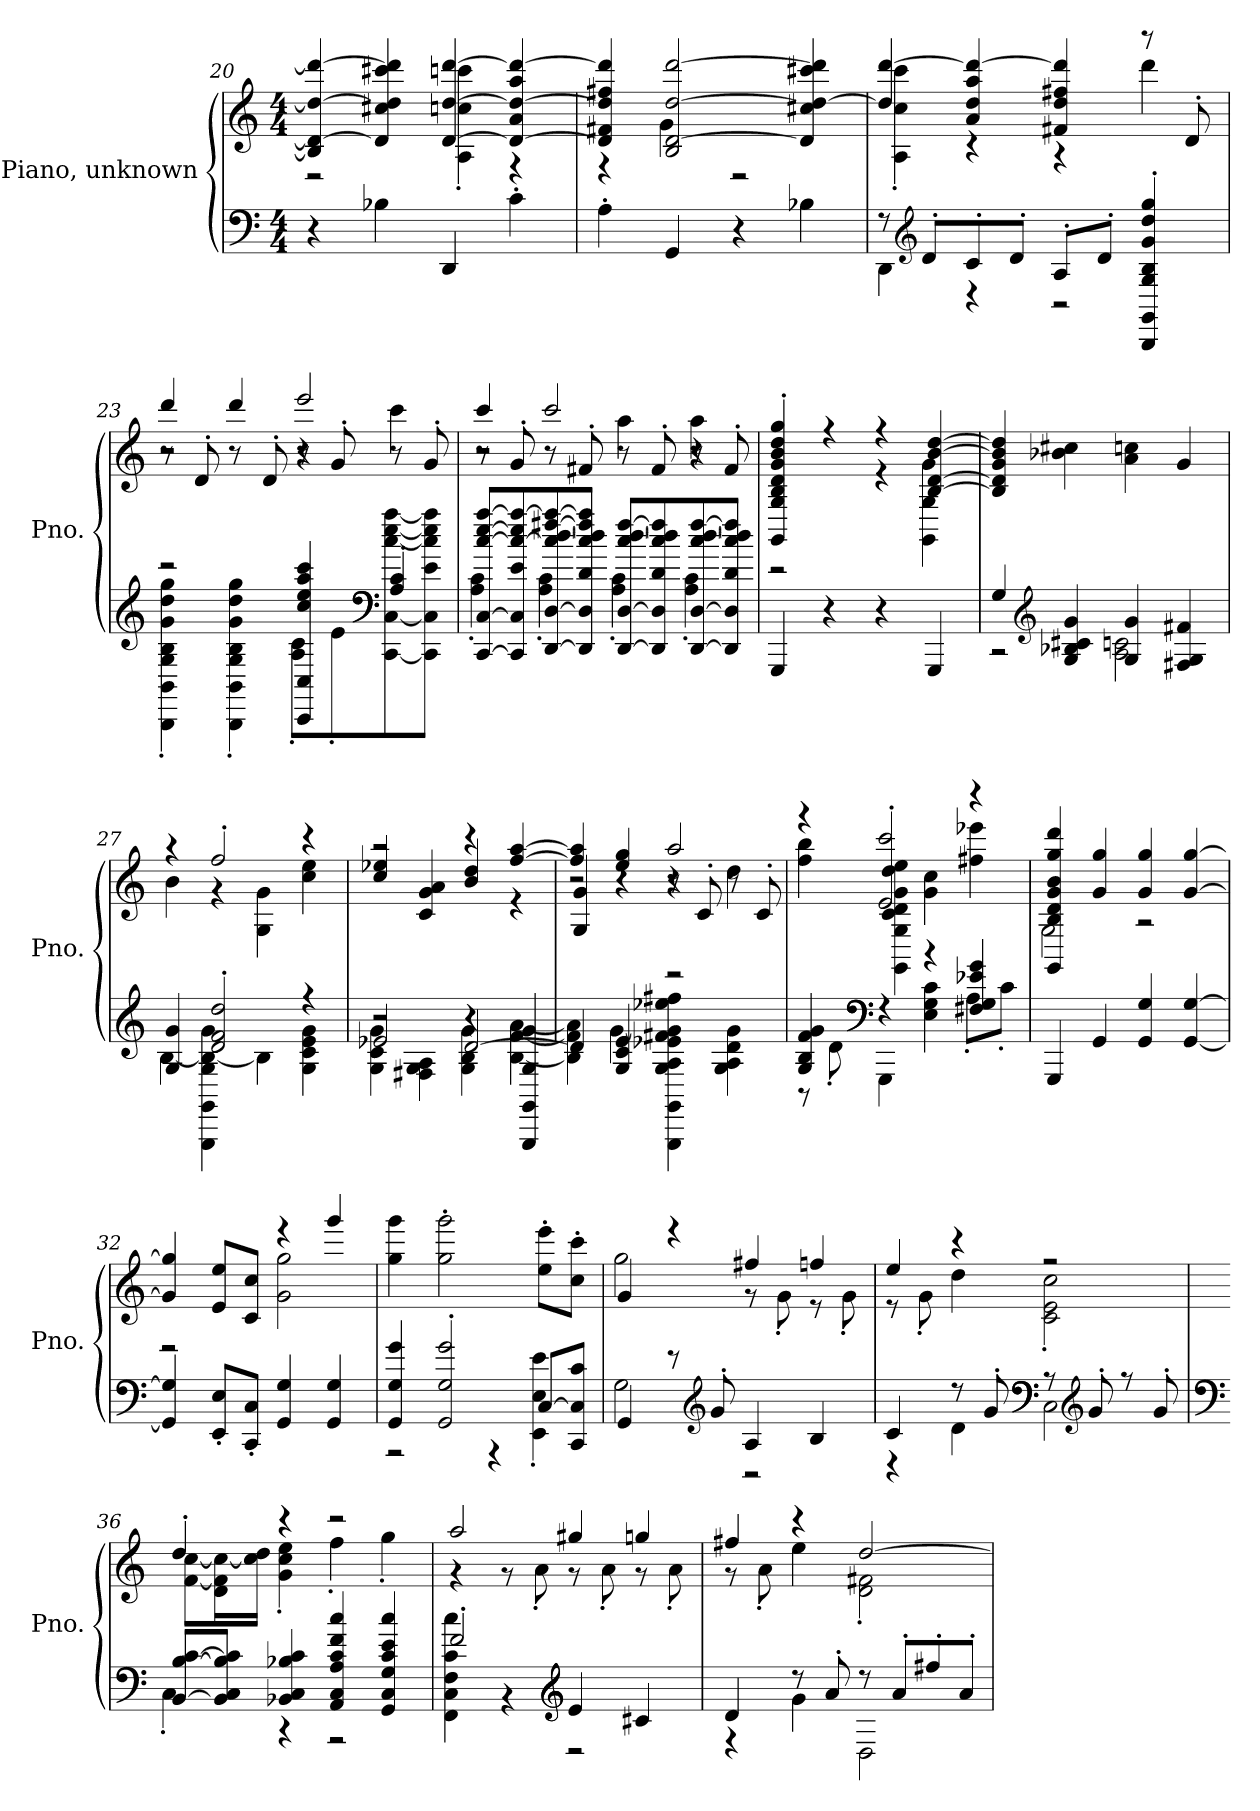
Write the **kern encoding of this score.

**kern	**kern
*part1	*part1
*staff2	*staff1
*I"Piano, unknown	*
*I'Pno.	*
*clefF4	*clefG2
*k[]	*k[]
*M4/4	*M4/4
=20	=20
*	*^
4r	4B/] 4d/_ 4dd/_ 4ddd/_	2r
4B-X\	4d/] 4cc#X/ 4dd/] 4ccc#X/ 4ddd/]	.
4DD/	[4d/ [4dd/ [4ddd/	4A\' 4ccn\' 4cccn\'
4c'\	4d/_ 4a/ 4dd/_ 4aa/ 4ddd/_	4r
=21	=21	=21
4A'\	4d/] 4f#X/ 4dd/] 4ff#X/ 4ddd/]	4r
4GG/	2B/ [2d/ [2dd/ [2ddd/	4g\
4r	.	2r
4B-X\	4d/] 4cc#X/ 4dd/_ 4ccc#X/ 4ddd/]	.
!!LO:LB:g=z	!!
=22	=22	=22
*^	*	*
8r	4DD\	4dd/] [4ddd/	4A\' 4cc\' 4ccc\'
*clefG2	*	*	*
8d'/L	.	.	.
8c'/	4r	4a/ 4dd/ 4aa/ 4ddd/_	4r
8d'/J	.	.	.
8A'/L	2r	4f#X/ 4dd/ 4ff#X/ 4ddd/]	4r
8d'/J	.	.	.
4BBB/' 4GG/' 4G/' 4B/' 4g/' 4dd/' 4gg/'	.	8r	4ddd\
.	.	8d'/	.
=23	=23	=23	=23
*	*	*	*^
2r	4BBB\' 4BB\' 4G\' 4B\' 4g\' 4dd\' 4gg\'	4ddd/	2r	8r
.	.	.	.	8d'/
.	4BBB\' 4BB\' 4G\' 4B\' 4g\' 4dd\' 4gg\'	4ddd/	.	8r
.	.	.	.	8d'/
4CC/ 4C/ 4cc/ 4ee/ 4aa/ 4ccc/	8A\' 8c\'L	2eee/	4r	8r
.	8e'\	.	.	8g'/
*clefF4	*	*	*	*
4A/' 4c/'	[8CC\ [8C\ [8cc\ [8ee\ [8aa\	.	4ccc\	8r
.	8CC\] 8C\] 8e\ 8cc\] 8ee\] 8aa\]J	.	.	8g'/
=24	=24	=24	=24	=24
[8CC/ [8C/ [8cc/ [8ee/ [8aa/L	4A\' 4c\'	4ccc/	2r	8r
8CC/] 8C/] 8e/ 8cc/_ 8ee/] 8aa/_	.	.	.	8g'/
[8DD/ [8D/ 8cc/_ [8dd/ [8ff#X/ 8aa/_	4A\' 4c\'	2ccc/	.	8r
8DD/] 8D/] 8d/ 8cc/] 8dd/] 8ff#/] 8aa/]J	.	.	.	8f#X'/
[8DD/ [8D/ [8cc/ [8dd/ [8ff#/L	4A\' 4c\'	.	4aa\	8r
8DD/] 8D/] 8d/ 8cc/] 8dd/] 8ff#/]	.	.	.	8f#'/
[8DD/ [8D/ [8cc/ [8dd/ [8ff#/	4A\' 4c\'	4r	4aa\	8r
8DD/] 8D/] 8d/ 8cc/] 8dd/] 8ff#/]J	.	.	.	8f#'/
*v	*v	*	*	*
*	*	*v	*v
!!LO:PB:g=z
=25	=25	=25
4GGG/	4GG/' 4G/' 4B/' 4d/' 4g/' 4b/' 4dd/' 4gg/'	2r
4r	4r	.
4r	4r	4r
4GGG/	[4B/ [4d/ [4b/ [4dd/	4GG\ 4G\ 4g\
*	*v	*v
=26	=26
*^	*
4G/	2r	4B/] 4d/] 4g/ 4b/] 4dd/]
*clefG2	*	*
4G/ 4B-X/ 4c#X/ 4g/	.	4b-X\ 4cc#X\
4G/ 4g/	2A\ 2cn\	4a\ 4ccn\
4F#X/ 4G/ 4f#X/	.	4g/
=27	=27	=27
*	*	*^
4G/ 4g/	[4B\	4r	4b\
2d/' 2f/' 2dd/'	4GGG\ 4GG\ 4G\ 4B\_ 4g\	2ff'/	4r
.	4B\]	.	4G\ 4g\
4r	4G\ 4c\ 4e\ 4g\	4r	4cc\ 4ee\
=28	=28	=28	=28
*	*^	*	*
2e-X/	4G\ 4c\ 4g\	2r	2r	4cc/ 4ee-X/
.	4F#X\ 4G\ 4A\	.	.	4c/ 4g/ 4a/
[2d/	4G\ 4B\ 4g\	4r	4r	4b/ 4dd/
.	[4B\ [4f\ [4a\	4GGG/ 4GG/ 4G/ 4g/	[4ff/ [4aa/	4r
*	*v	*v	*	*
=29	=29	=29	=29
*	*	*	*^
4d/]	4B\] 4f\] 4a\]	4ff/] 4aa/]	2r	4G/ 4g/
4G/ 4c/ 4e/	[4g\	4r	.	4ee/ 4gg/
2r	4GGG\ 4GG\ 4G\ 4A\ 4e-X\ 4f#X\ 4g\] 4ee-X\ 4ff#X\	2aa/	4r	8r
.	.	.	.	8c'/
.	4G\ 4A\ 4d\ 4g\	.	4dd\	8r
.	.	.	.	8c'/
*	*	*	*v	*v
!!LO:LB:g=z
=30	=30	=30	=30
4G/ 4B/ 4f/ 4g/	8r	4r	4ff\ 4bb\
.	8d'\	.	.
*clefF4	*	*	*
4r	4GGG\	2e/' 2ccc/'	4GG\ 4G\ 4c\ 4d\ 4g\ 4dd\ 4ee\
4r	4E\ 4G\ 4c\	.	4g\ 4cc\
4F#X/ 4G/ 4e-X/ 4g/	8A'\L	4r	4ff#X\ 4eee-X\
.	8c'\J	.	.
*v	*v	*	*
=31	=31	=31
4GGG/	4GG/ 4B/ 4d/ 4g/ 4b/ 4gg/ 4ddd/	2G\
4GG/	4g/ 4gg/	.
4GG/ 4G/	4g/ 4gg/	2r
[4GG/ [4G/	[4g/ [4gg/	.
=32	=32	=32
4GG/] 4G/]	4g/] 4gg/]	2r
8EE/' 8E/'L	8e/ 8ee/L	.
8CC/' 8C/'J	8c/ 8cc/J	.
4GG/ 4G/	4r	2g\ 2gg\
4GG/ 4G/	4ggg/	.
*	*v	*v
=33	=33
*^	*
4GG/ 4G/ 4g/	2r	4gg\ 4ggg\
2GG/' 2G/' 2g/'	.	2gg\' 2ggg\'
.	4r	.
[8C/L	4EE\' 4E\' 4e\'	8ee\' 8eee\'L
8CC/ 8C/] 8c/J	.	8cc\' 8ccc\'J
=34	=34	=34
*	*	*^
4GG/	2G\	4g/	2gg\
8r	.	4r	.
*clefG2	*	*	*
8g'/	.	.	.
4A/	2r	4ff#X/	8r
.	.	.	8g'\
4B/	.	4ffn/	8r
.	.	.	8g'\
!!LO:LB:g=z	!!
=35	=35	=35	=35
4c/	4r	4ee/	8r
.	.	.	8g'\
8r	4d\	4r	4dd\
8g'/	.	.	.
*clefF4	*	*	*
8r	2C\	2r	2c\' 2e\' 2cc\'
*clefG2	*	*	*
8g'/	.	.	.
8r	.	.	.
8g'/	.	.	.
=36	=36	=36	=36
*clefF4	*	*	*
[8BB/ [8B/ [8c/L	4C'\	4dd'/	[8f\ [8cc\L
8BB/] 8C/ 8B/] 8c/]J	.	.	16d\ 16f\] 16cc\_L
.	.	.	16cc\] 16dd\JJ
4BB-X/ 4C/ 4B-X/ 4c/	4r	4r	4g\' 4cc\' 4ee\'
4AA/ 4C/ 4A/ 4c/ 4f/ 4cc/	2r	2r	4ff'\
4GG/ 4C/ 4G/ 4c/ 4e/ 4cc/	.	.	4gg'\
=37	=37	=37	=37
2f'/	4FF\ 4C\ 4F\ 4c\ 4cc\	2aa/	4r
.	4r	.	8r
.	.	.	8a'\
*clefG2	*	*	*
4e/	2r	4gg#X/	8r
.	.	.	8a'\
4c#X/	.	4ggn/	8r
.	.	.	8a'\
=38	=38	=38	=38
4d/	4r	4ff#X/	8r
.	.	.	8a'\
8r	4g\	4r	4ee\
8a'/	.	.	.
8r	2D\	[2dd/	2d\' 2f#X\'
8a'/L	.	.	.
8ff#X'/	.	.	.
8a'/J	.	.	.
*v	*v	*	*
*	*v	*v
=	=
*-	*-
